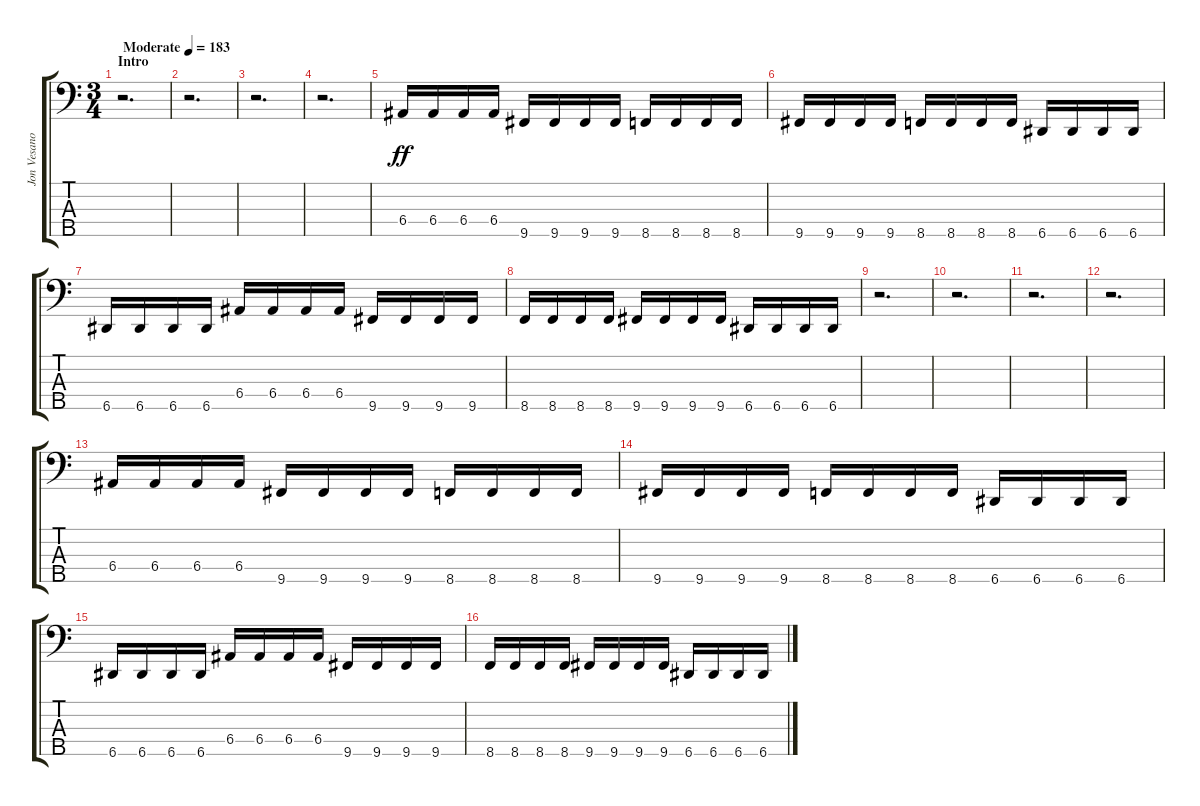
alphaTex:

\track ("Jon Vesano" "Jon Vesano") {instrument electricbassfinger}
\staff {score tabs}
\tuning (G2 D2 A1 E1 A0) {hide}
\ts (3 4)
\section ("" "Intro")
\tempo (183 "Moderate")
\clef f4
\ks c
r.2{d dy ff instrument electricbassfinger} |
r.2{d} |
r.2{d} |
r.2{d} |
6.4.16 6.4.16 6.4.16 6.4.16 9.5.16 9.5.16 9.5.16 9.5.16 8.5.16 8.5.16 8.5.16 8.5.16 |
9.5.16 9.5.16 9.5.16 9.5.16 8.5.16 8.5.16 8.5.16 8.5.16 6.5.16 6.5.16 6.5.16 6.5.16 |
6.5.16 6.5.16 6.5.16 6.5.16 6.4.16 6.4.16 6.4.16 6.4.16 9.5.16 9.5.16 9.5.16 9.5.16 |
8.5.16 8.5.16 8.5.16 8.5.16 9.5.16 9.5.16 9.5.16 9.5.16 6.5.16 6.5.16 6.5.16 6.5.16 |
r.2{d} |
r.2{d} |
r.2{d} |
r.2{d} |
6.4.16 6.4.16 6.4.16 6.4.16 9.5.16 9.5.16 9.5.16 9.5.16 8.5.16 8.5.16 8.5.16 8.5.16 |
9.5.16 9.5.16 9.5.16 9.5.16 8.5.16 8.5.16 8.5.16 8.5.16 6.5.16 6.5.16 6.5.16 6.5.16 |
6.5.16 6.5.16 6.5.16 6.5.16 6.4.16 6.4.16 6.4.16 6.4.16 9.5.16 9.5.16 9.5.16 9.5.16 |
8.5.16 8.5.16 8.5.16 8.5.16 9.5.16 9.5.16 9.5.16 9.5.16 6.5.16 6.5.16 6.5.16 6.5.16
